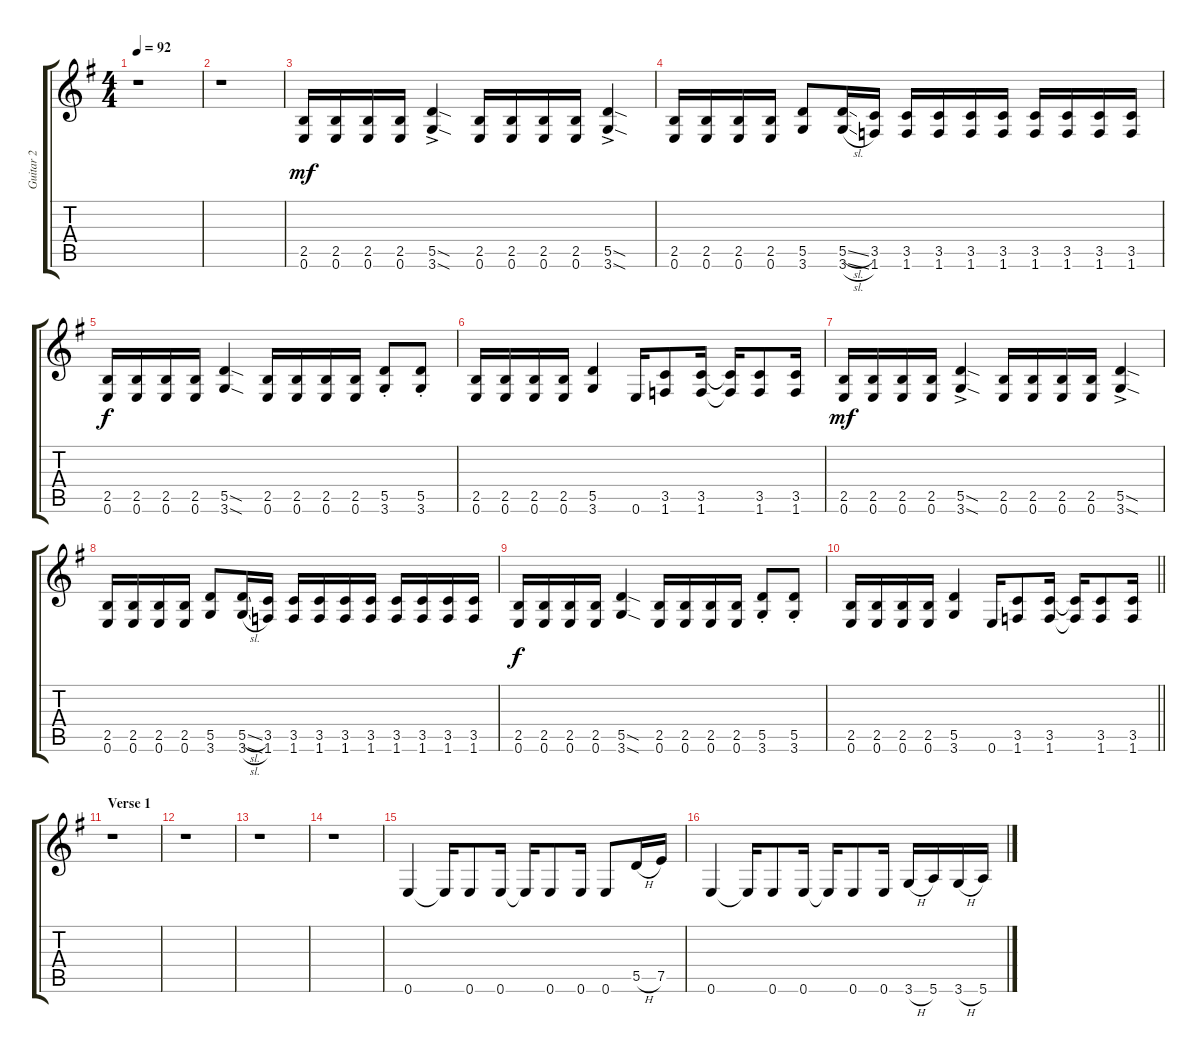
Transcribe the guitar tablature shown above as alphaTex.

\track ("Guitar 2" "Guitar 2") {instrument distortionguitar}
\staff {score tabs}
\tuning (E4 B3 G3 D3 A2 E2) {hide}
\ts (4 4)
\tempo 92
\clef g2
\ks g
r.1{dy mf} |
r.1 |
(2.5 0.6).16 (2.5 0.6).16 (2.5 0.6).16 (2.5 0.6).16 (5.5{sod ac} 3.6{sod}).4 (2.5 0.6).16 (2.5 0.6).16 (2.5 0.6).16 (2.5 0.6).16 (5.5{sod} 3.6{sod ac}).4 |
(2.5 0.6).16 (2.5 0.6).16 (2.5 0.6).16 (2.5 0.6).16 (5.5 3.6).8 (5.5{sl} 3.6{sl}).16 (3.5 1.6).16 (3.5 1.6).16 (3.5 1.6).16 (3.5 1.6).16 (3.5 1.6).16 (3.5 1.6).16 (3.5 1.6).16 (3.5 1.6).16 (3.5 1.6).16 |
(2.5 0.6).16{dy f} (2.5 0.6).16 (2.5 0.6).16 (2.5 0.6).16 (5.5{sod} 3.6{sod}).4 (2.5 0.6).16 (2.5 0.6).16 (2.5 0.6).16 (2.5 0.6).16 (5.5{st} 3.6).8 (5.5{st} 3.6).8 |
(2.5 0.6).16 (2.5 0.6).16 (2.5 0.6).16 (2.5 0.6).16 (5.5 3.6).4 0.6.16 (3.5 1.6).8 (3.5 1.6).16 (3.5{t} 1.6{t}).16 (3.5 1.6).8 (3.5 1.6).16 |
(2.5 0.6).16{dy mf} (2.5 0.6).16 (2.5 0.6).16 (2.5 0.6).16 (5.5{sod ac} 3.6{sod}).4 (2.5 0.6).16 (2.5 0.6).16 (2.5 0.6).16 (2.5 0.6).16 (5.5{sod} 3.6{sod ac}).4 |
(2.5 0.6).16 (2.5 0.6).16 (2.5 0.6).16 (2.5 0.6).16 (5.5 3.6).8 (5.5{sl} 3.6{sl}).16 (3.5 1.6).16 (3.5 1.6).16 (3.5 1.6).16 (3.5 1.6).16 (3.5 1.6).16 (3.5 1.6).16 (3.5 1.6).16 (3.5 1.6).16 (3.5 1.6).16 |
(2.5 0.6).16{dy f} (2.5 0.6).16 (2.5 0.6).16 (2.5 0.6).16 (5.5{sod} 3.6{sod}).4 (2.5 0.6).16 (2.5 0.6).16 (2.5 0.6).16 (2.5 0.6).16 (5.5{st} 3.6).8 (5.5{st} 3.6).8 |
\barLineRight lightlight
(2.5 0.6).16 (2.5 0.6).16 (2.5 0.6).16 (2.5 0.6).16 (5.5 3.6).4 0.6.16 (3.5 1.6).8 (3.5 1.6).16 (3.5{t} 1.6{t}).16 (3.5 1.6).8 (3.5 1.6).16 |
\section ("" "Verse 1")
r.1 |
r.1 |
r.1 |
r.1 |
0.6.4 0.6{t}.16 0.6.8 0.6.16 0.6{t}.16 0.6.8 0.6.16 0.6.8 5.5{h}.16 7.5.16 |
0.6.4 0.6{t}.16 0.6.8 0.6.16 0.6{t}.16 0.6.8 0.6.16 3.6{h}.16 5.6.16 3.6{h}.16 5.6.16
